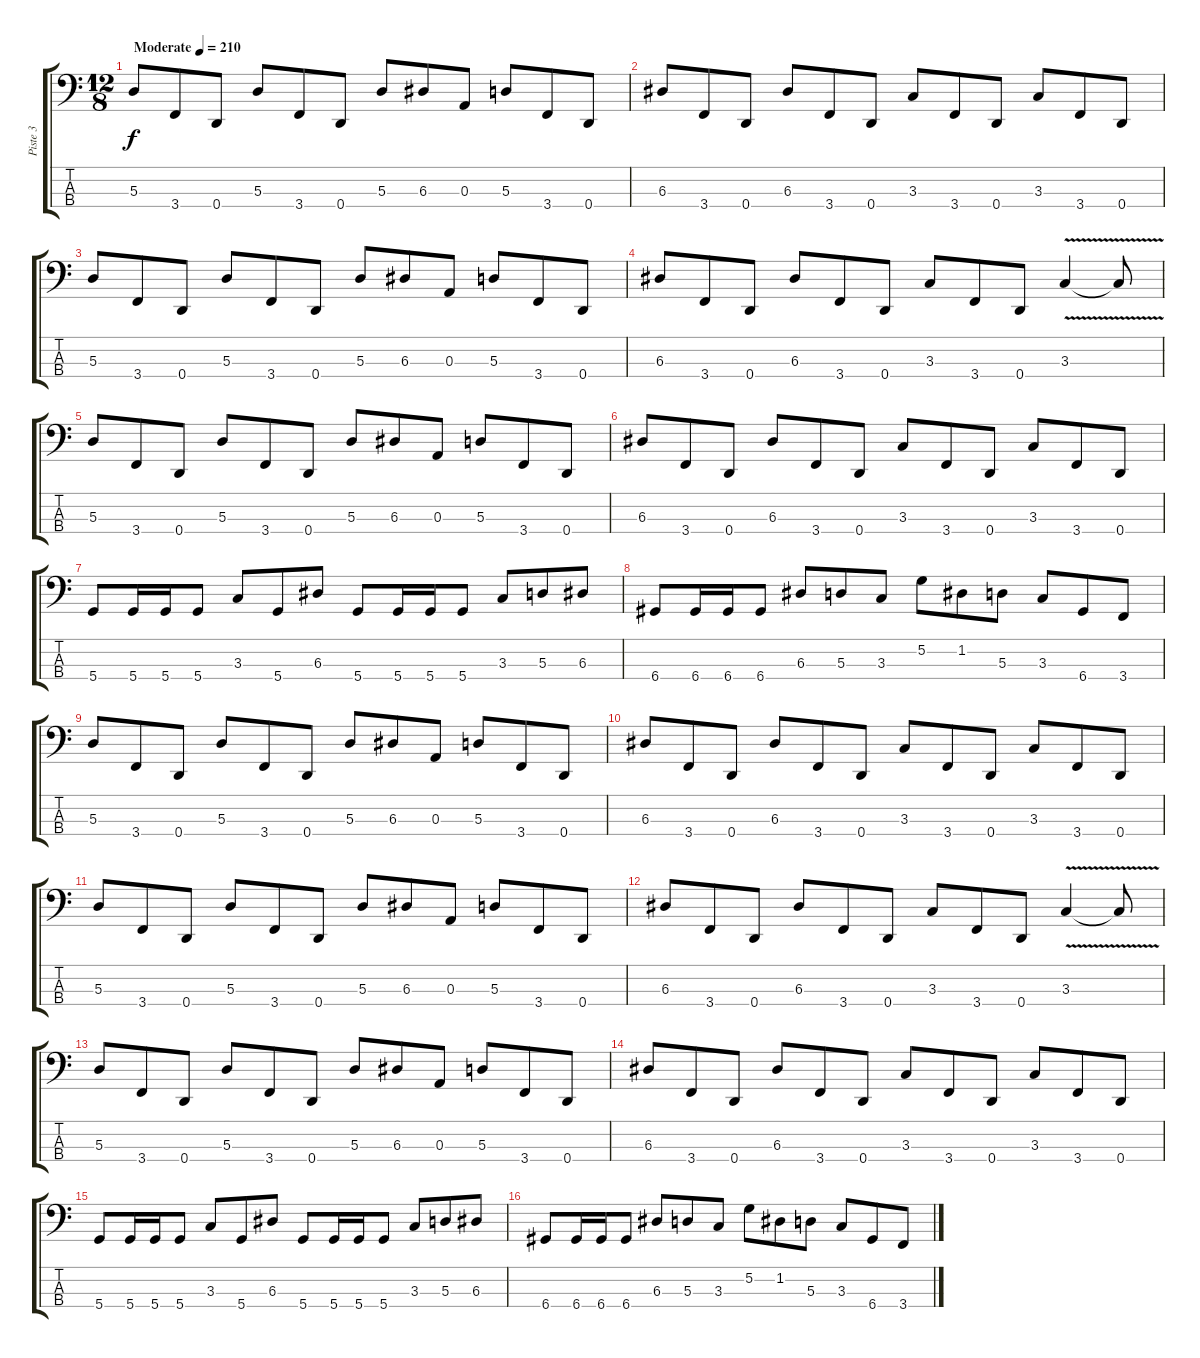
\track ("Piste 3" "Piste 3") {instrument electricbasspick}
\staff {score tabs}
\tuning (G2 D2 A1 D1) {hide}
\ts (12 8)
\tempo (210 "Moderate")
\clef f4
\ks c
5.3.8{dy f instrument electricbasspick} 3.4.8 0.4.8 5.3.8 3.4.8 0.4.8 5.3.8 6.3.8 0.3.8 5.3.8 3.4.8 0.4.8 |
6.3.8 3.4.8 0.4.8 6.3.8 3.4.8 0.4.8 3.3.8 3.4.8 0.4.8 3.3.8 3.4.8 0.4.8 |
5.3.8 3.4.8 0.4.8 5.3.8 3.4.8 0.4.8 5.3.8 6.3.8 0.3.8 5.3.8 3.4.8 0.4.8 |
6.3.8 3.4.8 0.4.8 6.3.8 3.4.8 0.4.8 3.3.8 3.4.8 0.4.8 3.3{v}.4 3.3{t}.8 |
5.3.8 3.4.8 0.4.8 5.3.8 3.4.8 0.4.8 5.3.8 6.3.8 0.3.8 5.3.8 3.4.8 0.4.8 |
6.3.8 3.4.8 0.4.8 6.3.8 3.4.8 0.4.8 3.3.8 3.4.8 0.4.8 3.3.8 3.4.8 0.4.8 |
5.4.8 5.4.16 5.4.16 5.4.8 3.3.8 5.4.8 6.3.8 5.4.8 5.4.16 5.4.16 5.4.8 3.3.8 5.3.8 6.3.8 |
6.4.8 6.4.16 6.4.16 6.4.8 6.3.8 5.3.8 3.3.8 5.2.8 1.2.8 5.3.8 3.3.8 6.4.8 3.4.8 |
5.3.8 3.4.8 0.4.8 5.3.8 3.4.8 0.4.8 5.3.8 6.3.8 0.3.8 5.3.8 3.4.8 0.4.8 |
6.3.8 3.4.8 0.4.8 6.3.8 3.4.8 0.4.8 3.3.8 3.4.8 0.4.8 3.3.8 3.4.8 0.4.8 |
5.3.8 3.4.8 0.4.8 5.3.8 3.4.8 0.4.8 5.3.8 6.3.8 0.3.8 5.3.8 3.4.8 0.4.8 |
6.3.8 3.4.8 0.4.8 6.3.8 3.4.8 0.4.8 3.3.8 3.4.8 0.4.8 3.3{v}.4 3.3{t}.8 |
5.3.8 3.4.8 0.4.8 5.3.8 3.4.8 0.4.8 5.3.8 6.3.8 0.3.8 5.3.8 3.4.8 0.4.8 |
6.3.8 3.4.8 0.4.8 6.3.8 3.4.8 0.4.8 3.3.8 3.4.8 0.4.8 3.3.8 3.4.8 0.4.8 |
5.4.8 5.4.16 5.4.16 5.4.8 3.3.8 5.4.8 6.3.8 5.4.8 5.4.16 5.4.16 5.4.8 3.3.8 5.3.8 6.3.8 |
6.4.8 6.4.16 6.4.16 6.4.8 6.3.8 5.3.8 3.3.8 5.2.8 1.2.8 5.3.8 3.3.8 6.4.8 3.4.8
